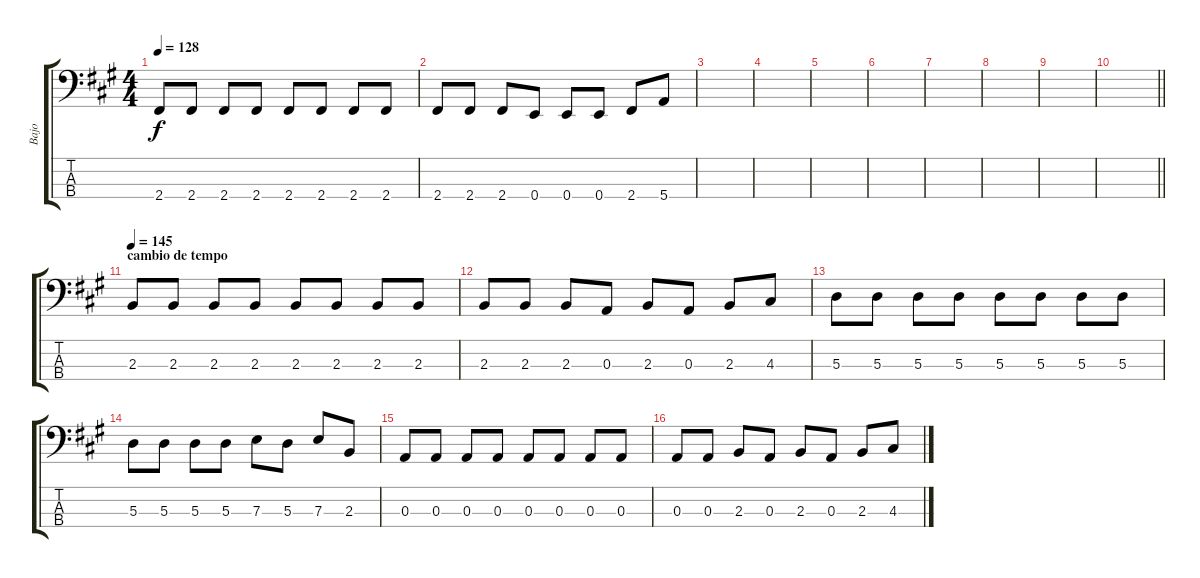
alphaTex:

\track ("Bajo" "Bajo") {instrument electricbassfinger}
\staff {score tabs}
\tuning (G2 D2 A1 E1) {hide}
\ts (4 4)
\tempo 128
\clef f4
\ks a
2.4.8{dy f} 2.4.8 2.4.8 2.4.8 2.4.8 2.4.8 2.4.8 2.4.8 |
2.4.8 2.4.8 2.4.8 0.4.8 0.4.8 0.4.8 2.4.8 5.4.8 |
|
|
|
|
|
|
|
\barLineRight lightlight
|
\section ("" "cambio de tempo")
\tempo 145
2.3.8 2.3.8 2.3.8 2.3.8 2.3.8 2.3.8 2.3.8 2.3.8 |
2.3.8 2.3.8 2.3.8 0.3.8 2.3.8 0.3.8 2.3.8 4.3.8 |
5.3.8 5.3.8 5.3.8 5.3.8 5.3.8 5.3.8 5.3.8 5.3.8 |
5.3.8 5.3.8 5.3.8 5.3.8 7.3.8 5.3.8 7.3.8 2.3.8 |
0.3.8 0.3.8 0.3.8 0.3.8 0.3.8 0.3.8 0.3.8 0.3.8 |
0.3.8 0.3.8 2.3.8 0.3.8 2.3.8 0.3.8 2.3.8 4.3.8
